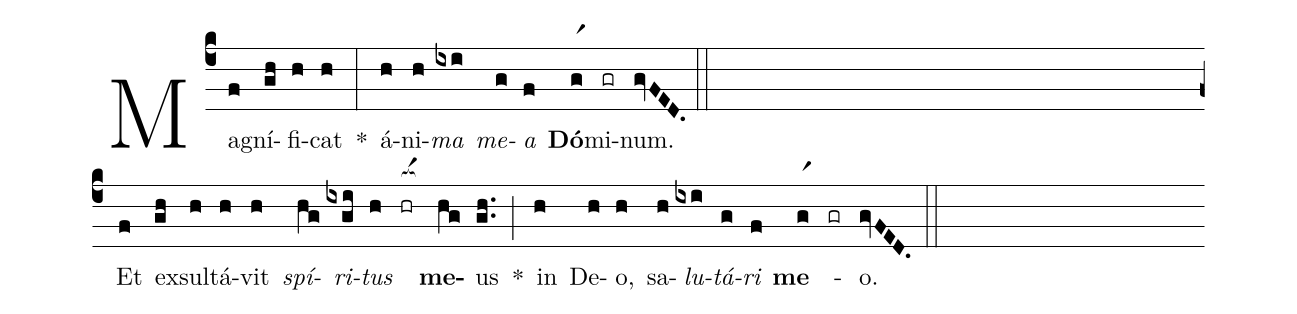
%%
(c4)
Ma(f)gní(gh)fi(h)cat(h) *(:)
á(h)ni(h)<i>ma</i>(ixi) <i>me</i>(g)<i>a</i>(f) <b>Dó</b>(gr1)mi(gr)num.(gvFED.) (::Z)

Et(f) ex(gh)sul(h)tá(h)vit(h)
<i>spí</i>(hg)<i>ri</i>(ixgi)<i>tus</i>(h)
(hr[ocba:1{]) <b>me</b>(h[ocba:1}]g)us(g.h.) *(;)
in(h) De(h)o,(h) sa(h)<i>lu</i>(ixi)<i>tá</i>(g)<i>ri</i>(f) <b>me</b>(gr1) -(gr) o.(gvFED.) (::)
